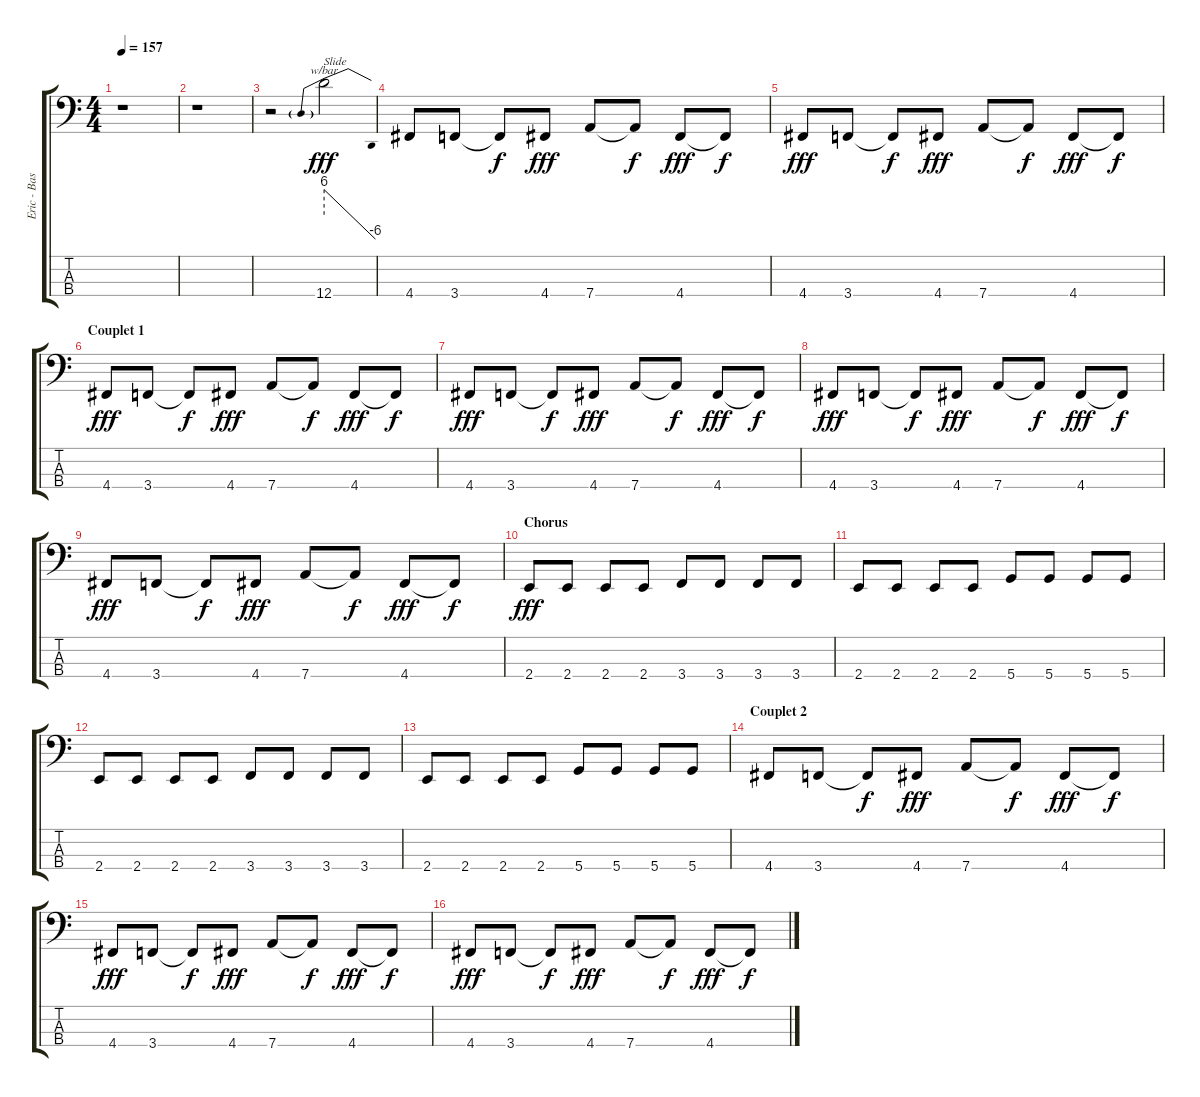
\track ("Eric - Bass" "Eric - Bas") {instrument slapbass2}
\staff {score tabs}
\tuning (G2 D2 A1 D1) {hide}
\ts (4 4)
\tempo 157
\clef f4
\ks c
r.1{dy fff instrument slapbass2} |
r.1 |
r.2 12.4.2{tbe (predivedive default 0 24 60 -24) txt "Slide"} |
4.4.8 3.4.8 3.4{t}.8{dy f} 4.4.8{dy fff} 7.4.8 7.4{t}.8{dy f} 4.4.8{dy fff} 4.4{t}.8{dy f} |
4.4.8{dy fff} 3.4.8 3.4{t}.8{dy f} 4.4.8{dy fff} 7.4.8 7.4{t}.8{dy f} 4.4.8{dy fff} 4.4{t}.8{dy f} |
\section ("" "Couplet 1")
4.4.8{dy fff} 3.4.8 3.4{t}.8{dy f} 4.4.8{dy fff} 7.4.8 7.4{t}.8{dy f} 4.4.8{dy fff} 4.4{t}.8{dy f} |
4.4.8{dy fff} 3.4.8 3.4{t}.8{dy f} 4.4.8{dy fff} 7.4.8 7.4{t}.8{dy f} 4.4.8{dy fff} 4.4{t}.8{dy f} |
4.4.8{dy fff} 3.4.8 3.4{t}.8{dy f} 4.4.8{dy fff} 7.4.8 7.4{t}.8{dy f} 4.4.8{dy fff} 4.4{t}.8{dy f} |
4.4.8{dy fff} 3.4.8 3.4{t}.8{dy f} 4.4.8{dy fff} 7.4.8 7.4{t}.8{dy f} 4.4.8{dy fff} 4.4{t}.8{dy f} |
\section ("" "Chorus")
2.4.8{dy fff} 2.4.8 2.4.8 2.4.8 3.4.8 3.4.8 3.4.8 3.4.8 |
2.4.8 2.4.8 2.4.8 2.4.8 5.4.8 5.4.8 5.4.8 5.4.8 |
2.4.8 2.4.8 2.4.8 2.4.8 3.4.8 3.4.8 3.4.8 3.4.8 |
2.4.8 2.4.8 2.4.8 2.4.8 5.4.8 5.4.8 5.4.8 5.4.8 |
\section ("" "Couplet 2")
4.4.8 3.4.8 3.4{t}.8{dy f} 4.4.8{dy fff} 7.4.8 7.4{t}.8{dy f} 4.4.8{dy fff} 4.4{t}.8{dy f} |
4.4.8{dy fff} 3.4.8 3.4{t}.8{dy f} 4.4.8{dy fff} 7.4.8 7.4{t}.8{dy f} 4.4.8{dy fff} 4.4{t}.8{dy f} |
4.4.8{dy fff} 3.4.8 3.4{t}.8{dy f} 4.4.8{dy fff} 7.4.8 7.4{t}.8{dy f} 4.4.8{dy fff} 4.4{t}.8{dy f}
